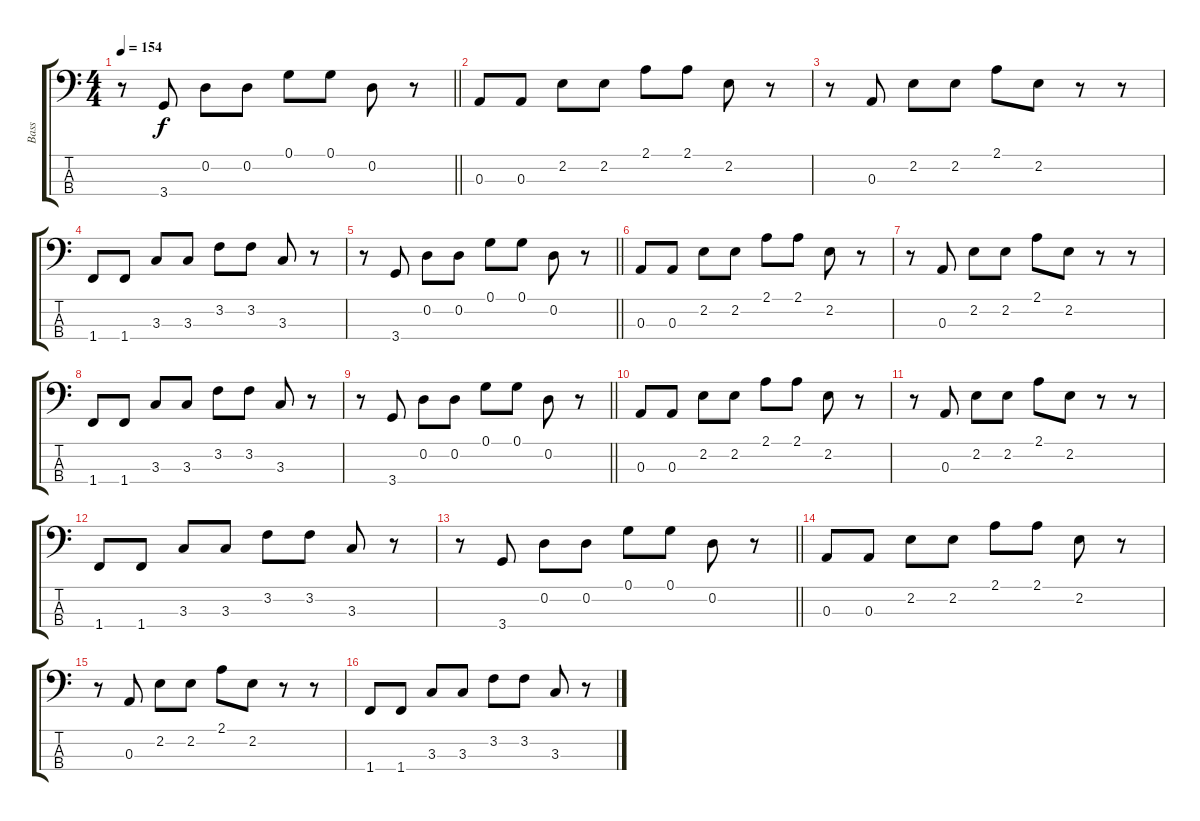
\track ("Bass" "Bass") {instrument electricbasspick}
\staff {score tabs}
\tuning (G2 D2 A1 E1) {hide}
\ts (4 4)
\tempo 154
\clef f4
\barLineRight lightlight
\ks c
r.8{dy f} 3.4.8 0.2.8 0.2.8 0.1.8 0.1.8 0.2.8 r.8 |
0.3.8 0.3.8 2.2.8 2.2.8 2.1.8 2.1.8 2.2.8 r.8 |
r.8 0.3.8 2.2.8 2.2.8 2.1.8 2.2.8 r.8 r.8 |
1.4.8 1.4.8 3.3.8 3.3.8 3.2.8 3.2.8 3.3.8 r.8 |
\barLineRight lightlight
r.8 3.4.8 0.2.8 0.2.8 0.1.8 0.1.8 0.2.8 r.8 |
0.3.8 0.3.8 2.2.8 2.2.8 2.1.8 2.1.8 2.2.8 r.8 |
r.8 0.3.8 2.2.8 2.2.8 2.1.8 2.2.8 r.8 r.8 |
1.4.8 1.4.8 3.3.8 3.3.8 3.2.8 3.2.8 3.3.8 r.8 |
\barLineRight lightlight
r.8 3.4.8 0.2.8 0.2.8 0.1.8 0.1.8 0.2.8 r.8 |
0.3.8 0.3.8 2.2.8 2.2.8 2.1.8 2.1.8 2.2.8 r.8 |
r.8 0.3.8 2.2.8 2.2.8 2.1.8 2.2.8 r.8 r.8 |
1.4.8 1.4.8 3.3.8 3.3.8 3.2.8 3.2.8 3.3.8 r.8 |
\barLineRight lightlight
r.8 3.4.8 0.2.8 0.2.8 0.1.8 0.1.8 0.2.8 r.8 |
0.3.8 0.3.8 2.2.8 2.2.8 2.1.8 2.1.8 2.2.8 r.8 |
r.8 0.3.8 2.2.8 2.2.8 2.1.8 2.2.8 r.8 r.8 |
1.4.8 1.4.8 3.3.8 3.3.8 3.2.8 3.2.8 3.3.8 r.8
